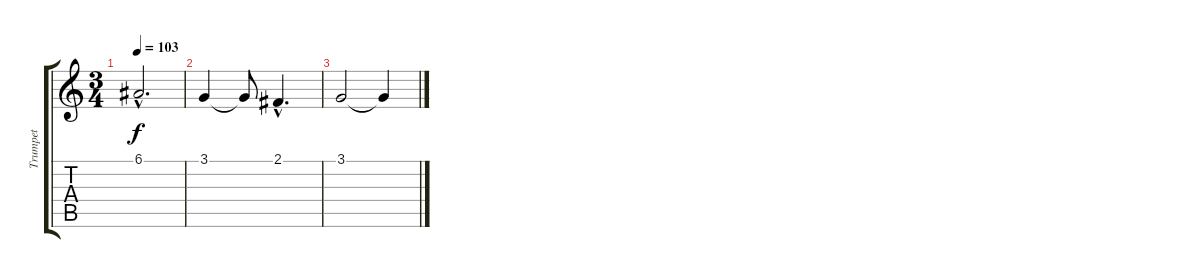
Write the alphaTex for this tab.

\track ("Trumpet" "Trumpet") {instrument trumpet}
\staff {score tabs}
\tuning (E4 B3 G3 D3 A2 E2) {hide}
\ts (3 4)
\tempo 103
\clef g2
\ks c
6.1{hac}.2{d dy f} |
3.1.4 3.1{t}.8 2.1{hac}.4{d} |
3.1.2 3.1{t}.4
